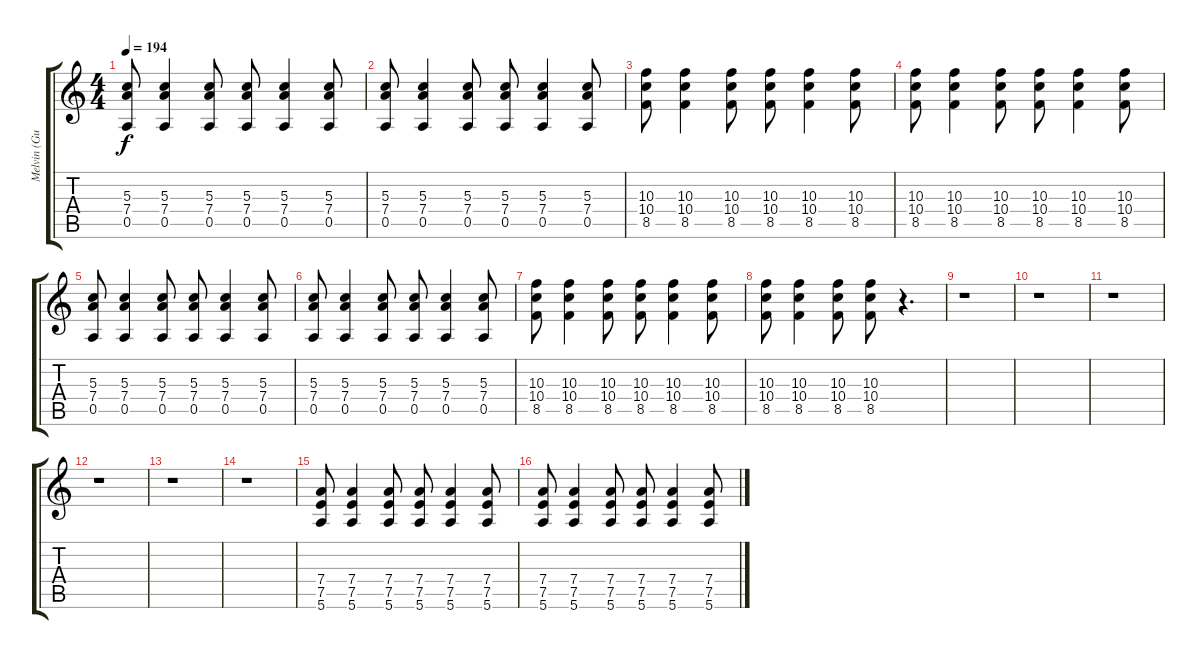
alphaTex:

\track ("Melvin (Guitar)" "Melvin (Gu") {instrument overdrivenguitar}
\staff {score tabs}
\tuning (E4 B3 G3 D3 A2 E2) {hide}
\ts (4 4)
\tempo 194
\clef g2
\ks c
(5.3 7.4 0.5).8{dy f} (5.3 7.4 0.5).4 (5.3 7.4 0.5).8 (5.3 7.4 0.5).8 (5.3 7.4 0.5).4 (5.3 7.4 0.5).8 |
(5.3 7.4 0.5).8 (5.3 7.4 0.5).4 (5.3 7.4 0.5).8 (5.3 7.4 0.5).8 (5.3 7.4 0.5).4 (5.3 7.4 0.5).8 |
(10.3 10.4 8.5).8 (10.3 10.4 8.5).4 (10.3 10.4 8.5).8 (10.3 10.4 8.5).8 (10.3 10.4 8.5).4 (10.3 10.4 8.5).8 |
(10.3 10.4 8.5).8 (10.3 10.4 8.5).4 (10.3 10.4 8.5).8 (10.3 10.4 8.5).8 (10.3 10.4 8.5).4 (10.3 10.4 8.5).8 |
(5.3 7.4 0.5).8 (5.3 7.4 0.5).4 (5.3 7.4 0.5).8 (5.3 7.4 0.5).8 (5.3 7.4 0.5).4 (5.3 7.4 0.5).8 |
(5.3 7.4 0.5).8 (5.3 7.4 0.5).4 (5.3 7.4 0.5).8 (5.3 7.4 0.5).8 (5.3 7.4 0.5).4 (5.3 7.4 0.5).8 |
(10.3 10.4 8.5).8 (10.3 10.4 8.5).4 (10.3 10.4 8.5).8 (10.3 10.4 8.5).8 (10.3 10.4 8.5).4 (10.3 10.4 8.5).8 |
(10.3 10.4 8.5).8 (10.3 10.4 8.5).4 (10.3 10.4 8.5).8 (10.3 10.4 8.5).8 r.4{d} |
r.1 |
r.1 |
r.1 |
r.1 |
r.1 |
r.1 |
(7.4 7.5 5.6).8 (7.4 7.5 5.6).4 (7.4 7.5 5.6).8 (7.4 7.5 5.6).8 (7.4 7.5 5.6).4 (7.4 7.5 5.6).8 |
(7.4 7.5 5.6).8 (7.4 7.5 5.6).4 (7.4 7.5 5.6).8 (7.4 7.5 5.6).8 (7.4 7.5 5.6).4 (7.4 7.5 5.6).8
